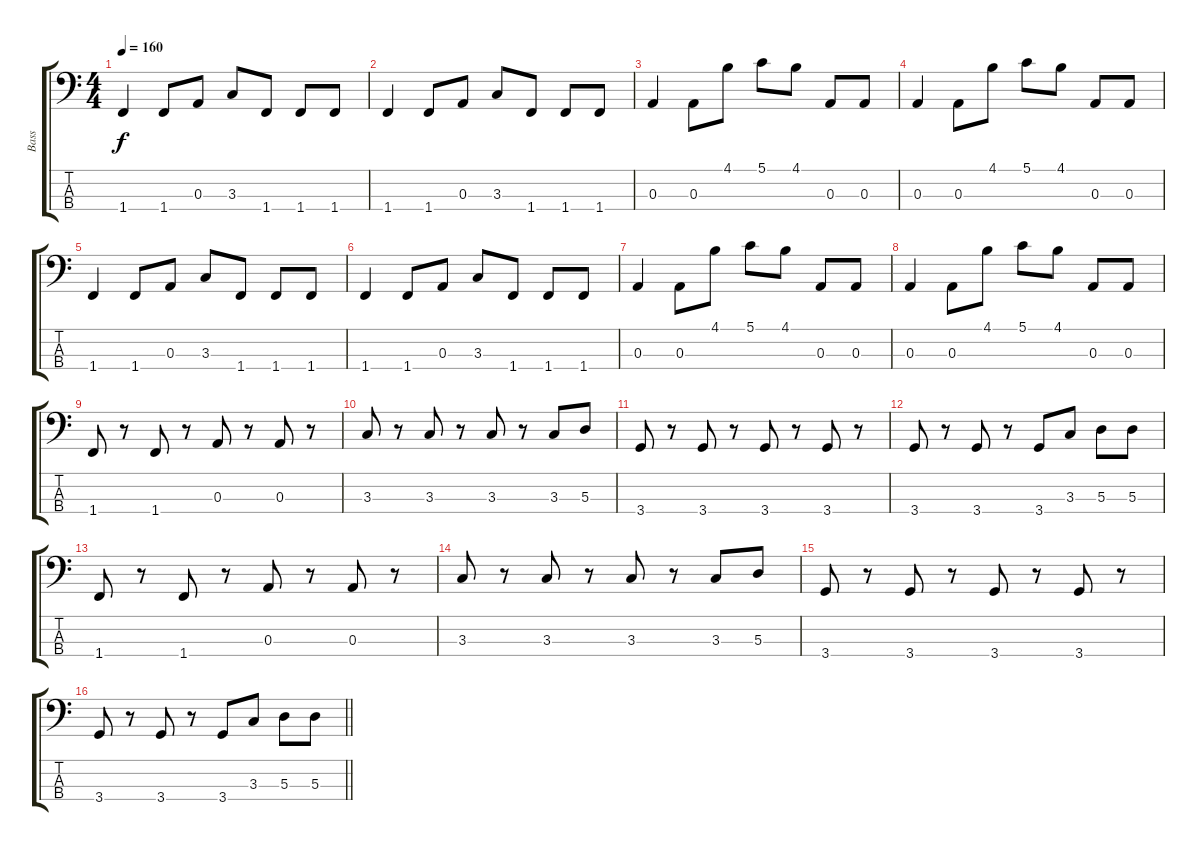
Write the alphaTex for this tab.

\track ("Bass" "Bass") {instrument electricbassfinger}
\staff {score tabs}
\tuning (G2 D2 A1 E1) {hide}
\ts (4 4)
\tempo 160
\clef f4
\ks c
1.4.4{dy f} 1.4.8 0.3.8 3.3.8 1.4.8 1.4.8 1.4.8 |
1.4.4 1.4.8 0.3.8 3.3.8 1.4.8 1.4.8 1.4.8 |
0.3.4 0.3.8 4.1.8 5.1.8 4.1.8 0.3.8 0.3.8 |
0.3.4 0.3.8 4.1.8 5.1.8 4.1.8 0.3.8 0.3.8 |
1.4.4 1.4.8 0.3.8 3.3.8 1.4.8 1.4.8 1.4.8 |
1.4.4 1.4.8 0.3.8 3.3.8 1.4.8 1.4.8 1.4.8 |
0.3.4 0.3.8 4.1.8 5.1.8 4.1.8 0.3.8 0.3.8 |
0.3.4 0.3.8 4.1.8 5.1.8 4.1.8 0.3.8 0.3.8 |
1.4.8 r.8 1.4.8 r.8 0.3.8 r.8 0.3.8 r.8 |
3.3.8 r.8 3.3.8 r.8 3.3.8 r.8 3.3.8 5.3.8 |
3.4.8 r.8 3.4.8 r.8 3.4.8 r.8 3.4.8 r.8 |
3.4.8 r.8 3.4.8 r.8 3.4.8 3.3.8 5.3.8 5.3.8 |
1.4.8 r.8 1.4.8 r.8 0.3.8 r.8 0.3.8 r.8 |
3.3.8 r.8 3.3.8 r.8 3.3.8 r.8 3.3.8 5.3.8 |
3.4.8 r.8 3.4.8 r.8 3.4.8 r.8 3.4.8 r.8 |
\barLineRight lightlight
3.4.8 r.8 3.4.8 r.8 3.4.8 3.3.8 5.3.8 5.3.8
